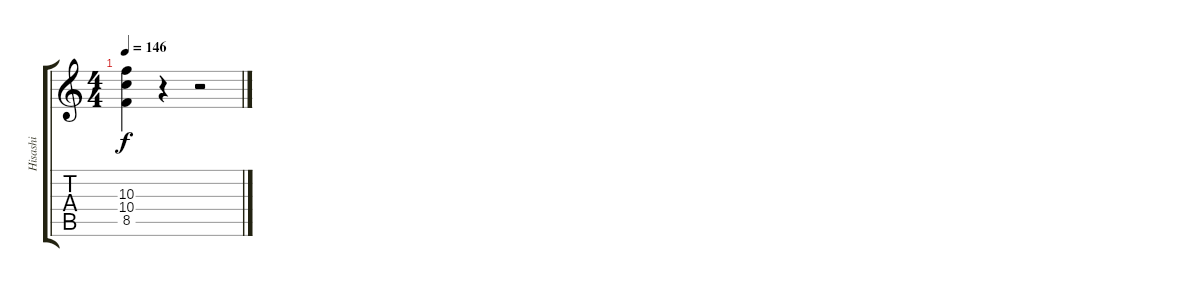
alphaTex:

\track ("Hisashi" "Hisashi") {instrument distortionguitar}
\staff {score tabs}
\tuning (E4 B3 G3 D3 A2 E2) {hide}
\ts (4 4)
\tempo 146
\clef g2
\ks c
(10.3 10.4 8.5).4{dy f} r.4 r.2
